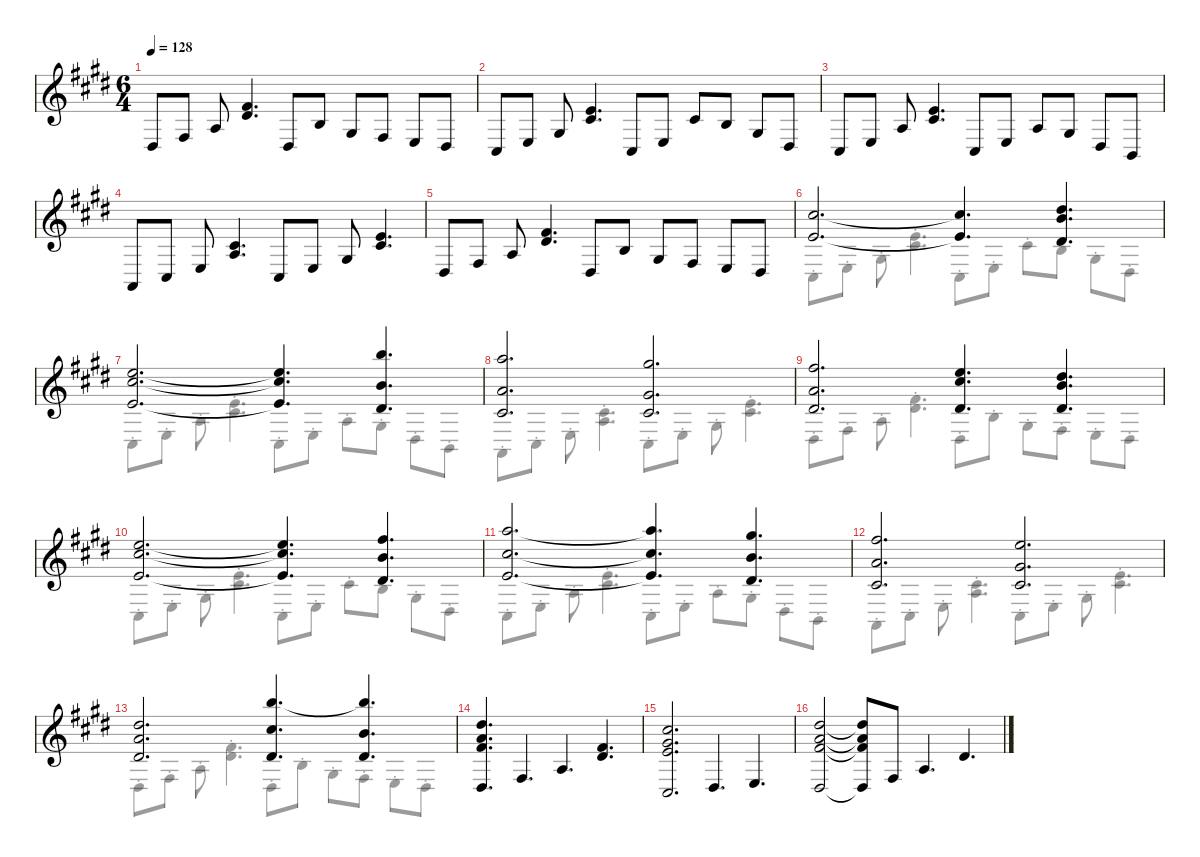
\defaultSystemsLayout 4
\hideDynamics
\bracketExtendMode nobrackets
\singleTrackTrackNamePolicy hidden
\multiTrackTrackNamePolicy hidden
\firstSystemTrackNameMode fullname
\firstSystemTrackNameOrientation horizontal
\otherSystemsTrackNameOrientation horizontal
\track ("Strings" "vln.") {instrument stringensemble1}
\staff {score}
\tuning (E4 B3 G3 D3 A2 C2)
\voice
\ts (6 4)
\tempo 128
\clef g2
\ks e
1.4{acc #}.8{dy mp beam Up} 4.4{acc #}.8{beam Up} 2.3{acc forcenatural}.8{beam Up} (2.1{acc #} 4.2{acc #}).4{d beam Up} 1.4{acc #}.8{beam Up} 0.2{acc forcenatural}.8{beam Up} 1.3{acc #}.8{beam Up} 4.4{acc #}.8{beam Up} 2.4{acc forcenatural}.8{beam Up} 1.4{acc #}.8{beam Up} |
4.5{acc #}.8{beam Up} 2.4{acc forcenatural}.8{beam Up} 1.3{acc #}.8{beam Up} (0.1{acc forcenatural} 2.2{acc #}).4{d beam Up} 4.5{acc #}.8{beam Up} 2.4{acc forcenatural}.8{beam Up} 2.2{acc #}.8{beam Up} 0.2{acc forcenatural}.8{beam Up} 1.3{acc #}.8{beam Up} 1.4{acc #}.8{beam Up} |
4.5{acc #}.8{beam Up} 2.4{acc forcenatural}.8{beam Up} 2.3{acc forcenatural}.8{beam Up} (0.1{acc forcenatural} 2.2{acc #}).4{d beam Up} 4.5{acc #}.8{beam Up} 2.4{acc forcenatural}.8{beam Up} 2.3{acc forcenatural}.8{beam Up} 1.3{acc #}.8{beam Up} 1.4{acc #}.8{beam Up} 2.5{acc forcenatural}.8{beam Up} |
0.5{acc forcenatural}.8{beam Up} 4.5{acc #}.8{beam Up} 2.4{acc forcenatural}.8{beam Up} (2.2{acc #} 2.3{acc forcenatural}).4{d beam Up} 4.5{acc #}.8{beam Up} 2.4{acc forcenatural}.8{beam Up} 1.3{acc #}.8{beam Up} (0.1{acc forcenatural} 2.2{acc #}).4{d beam Up} |
1.4{acc #}.8{beam Up} 4.4{acc #}.8{beam Up} 2.3{acc forcenatural}.8{beam Up} (2.1{acc #} 4.2{acc #}).4{d beam Up} 1.4{acc #}.8{beam Up} 0.2{acc forcenatural}.8{beam Up} 1.3{acc #}.8{beam Up} 4.4{acc #}.8{beam Up} 2.4{acc forcenatural}.8{beam Up} 1.4{acc #}.8{beam Up} |
(9.1{acc #} 9.3{acc forcenatural}).2{d dy ppp beam Up} (9.1{t acc #} 9.3{t acc forcenatural}).4{d beam Up} (11.1{acc #} 12.2{acc forcenatural} 13.4{acc #}).4{d beam Up} |
(12.1{acc forcenatural} 14.2{acc #} 14.4{acc forcenatural}).2{d beam Up} (12.1{t acc forcenatural} 14.2{t acc #} 14.4{t acc forcenatural}).4{d beam Up} (19.1{acc forcenatural} 16.3{acc forcenatural} 18.5{acc #}).4{d beam Up} |
(17.1{acc forcenatural} 19.4{acc forcenatural} 16.5{acc #}).2{d beam Up} (16.1{acc #} 18.4{acc #} 16.5{acc #}).2{d beam Up} |
(19.2{acc #} 19.4{acc forcenatural} 18.5{acc #}).2{d beam Up} (17.2{acc forcenatural} 18.3{acc #} 18.5{acc #}).4{d beam Up} (16.2{acc #} 16.3{acc forcenatural} 18.5{acc #}).4{d beam Up} |
(12.1{acc forcenatural} 14.2{acc #} 9.3{acc forcenatural}).2{d beam Up} (12.1{t acc forcenatural} 14.2{t acc #} 9.3{t acc forcenatural}).4{d dy f beam Up} (14.1{acc #} 12.2{acc forcenatural} 13.4{acc #}).4{d dy ppp beam Up} |
(17.1{acc forcenatural} 14.2{acc #} 14.4{acc forcenatural}).2{d beam Up} (17.1{t acc forcenatural} 14.2{t acc #} 14.4{t acc forcenatural}).4{d beam Up} (16.1{acc #} 16.3{acc forcenatural} 18.5{acc #}).4{d beam Up} |
(14.1{acc #} 14.3{acc forcenatural} 16.5{acc #}).2{d beam Up} (17.2{acc forcenatural} 18.4{acc #} 16.5{acc #}).2{d beam Up} |
(20.3{acc #} 19.4{acc forcenatural} 18.5{acc #}).2{d beam Up} (19.1{acc forcenatural} 18.3{acc #} 18.5{acc #}).4{d beam Up} (19.1{t acc forcenatural} 16.3{acc forcenatural} 18.5{acc #}).4{d dy f beam Up} |
(16.2{acc #} 14.3{acc forcenatural} 16.4{acc #} 15.6{acc #}).4{d dy mp beam Up} 18.6{acc #}.4{d dy f beam Up} 12.5{acc forcenatural}.4{d beam Up} (11.3{acc #} 13.4{acc #}).4{d beam Up} |
(14.2{acc #} 13.3{acc #} 14.4{acc forcenatural} 13.6{acc #}).2{d dy mp beam Up} 15.6{acc #}.4{d dy f beam Up} 16.6{acc forcenatural}.4{d beam Up} |
(16.2{acc #} 14.3{acc forcenatural} 16.4{acc #} 15.6{acc #}).2{dy mp beam Up} (16.2{t acc #} 14.3{t acc forcenatural} 16.4{t acc #} 15.6{t acc #}).8{dy f beam Up} 18.6{acc #}.8{beam Up} 12.5{acc forcenatural}.4{d beam Up} 13.4{acc #}.4{d beam Up}
\voice
\clef g2
\ottava regular
\simile none
\ks e
|
|
|
|
|
4.5{st acc #}.8{beam Down} 2.4{st acc forcenatural}.8{beam Down} 1.3{st acc #}.8{beam Down} (0.1{st acc forcenatural} 2.2{st acc #}).4{d beam Down} 4.5{st acc #}.8{beam Down} 2.4{st acc forcenatural}.8{beam Down} 2.2{st acc #}.8{beam Down} 0.2{st acc forcenatural}.8{beam Down} 1.3{st acc #}.8{beam Down} 1.4{st acc #}.8{beam Down} |
4.5{st acc #}.8{beam Down} 2.4{st acc forcenatural}.8{beam Down} 2.3{st acc forcenatural}.8{beam Down} (0.1{st acc forcenatural} 2.2{st acc #}).4{d beam Down} 4.5{st acc #}.8{beam Down} 2.4{st acc forcenatural}.8{beam Down} 2.3{st acc forcenatural}.8{beam Down} 1.3{st acc #}.8{beam Down} 1.4{st acc #}.8{beam Down} 2.5{st acc forcenatural}.8{beam Down} |
0.5{st acc forcenatural}.8{beam Down} 4.5{st acc #}.8{beam Down} 2.4{st acc forcenatural}.8{beam Down} (2.2{st acc #} 2.3{st acc forcenatural}).4{d beam Down} 4.5{st acc #}.8{beam Down} 2.4{st acc forcenatural}.8{beam Down} 1.3{st acc #}.8{beam Down} (0.1{st acc forcenatural} 2.2{st acc #}).4{d beam Down} |
1.4{st acc #}.8{beam Down} 4.4{st acc #}.8{beam Down} 2.3{st acc forcenatural}.8{beam Down} (2.1{st acc #} 4.2{st acc #}).4{d beam Down} 1.4{st acc #}.8{beam Down} 0.2{st acc forcenatural}.8{beam Down} 1.3{st acc #}.8{beam Down} 4.4{st acc #}.8{beam Down} 2.4{st acc forcenatural}.8{beam Down} 1.4{st acc #}.8{beam Down} |
4.5{st acc #}.8{beam Down} 2.4{st acc forcenatural}.8{beam Down} 1.3{st acc #}.8{beam Down} (0.1{st acc forcenatural} 2.2{st acc #}).4{d beam Down} 4.5{st acc #}.8{beam Down} 2.4{st acc forcenatural}.8{beam Down} 2.2{st acc #}.8{beam Down} 0.2{st acc forcenatural}.8{beam Down} 1.3{st acc #}.8{beam Down} 1.4{st acc #}.8{beam Down} |
4.5{st acc #}.8{beam Down} 2.4{st acc forcenatural}.8{beam Down} 2.3{st acc forcenatural}.8{beam Down} (0.1{st acc forcenatural} 2.2{st acc #}).4{d beam Down} 4.5{st acc #}.8{beam Down} 2.4{st acc forcenatural}.8{beam Down} 2.3{st acc forcenatural}.8{beam Down} 1.3{st acc #}.8{beam Down} 1.4{st acc #}.8{beam Down} 2.5{st acc forcenatural}.8{beam Down} |
0.5{st acc forcenatural}.8{beam Down} 4.5{st acc #}.8{beam Down} 2.4{st acc forcenatural}.8{beam Down} (2.2{st acc #} 2.3{st acc forcenatural}).4{d beam Down} 4.5{st acc #}.8{beam Down} 2.4{st acc forcenatural}.8{beam Down} 1.3{st acc #}.8{beam Down} (0.1{st acc forcenatural} 2.2{st acc #}).4{d beam Down} |
1.4{st acc #}.8{beam Down} 4.4{st acc #}.8{beam Down} 2.3{st acc forcenatural}.8{beam Down} (2.1{st acc #} 4.2{st acc #}).4{d beam Down} 1.4{st acc #}.8{beam Down} 0.2{st acc forcenatural}.8{beam Down} 1.3{st acc #}.8{beam Down} 4.4{st acc #}.8{beam Down} 2.4{st acc forcenatural}.8{beam Down} 1.4{st acc #}.8{beam Down} |
|
|
